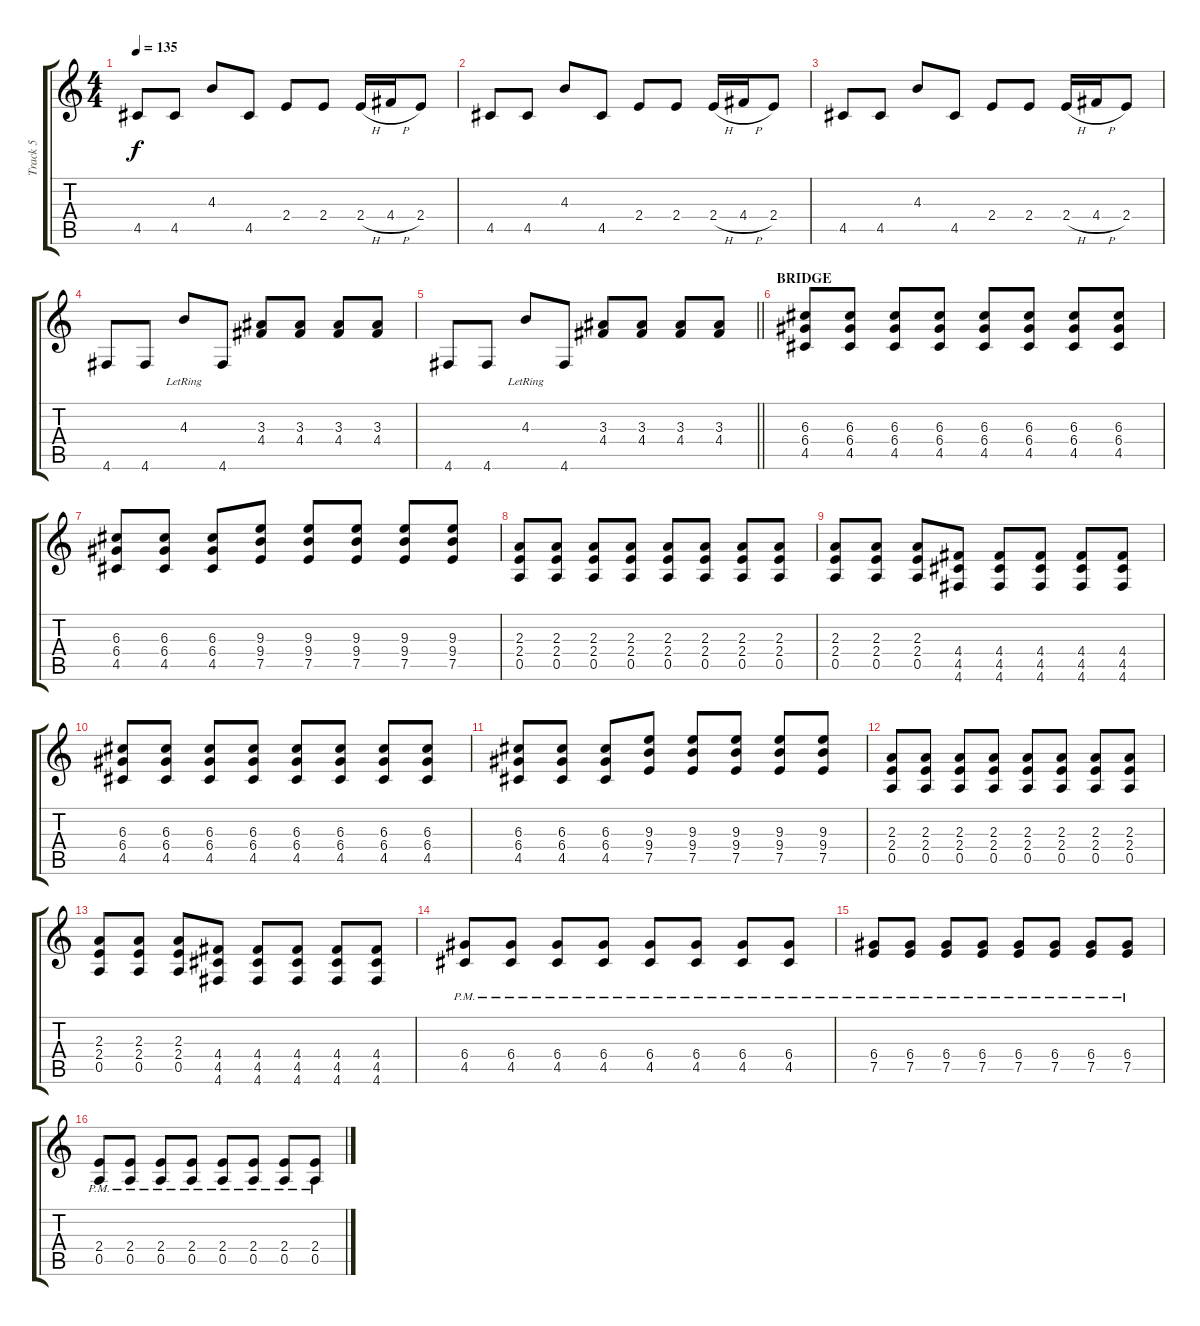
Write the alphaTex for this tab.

\track ("Track 5" "Track 5") {instrument overdrivenguitar}
\staff {score tabs}
\tuning (E4 B3 G3 D3 A2 D2) {hide}
\ts (4 4)
\tempo 135
\clef g2
\ks c
4.5.8{dy f} 4.5.8 4.3.8 4.5.8 2.4.8 2.4.8 2.4{h}.16 4.4{h}.16 2.4.8 |
4.5.8 4.5.8 4.3.8 4.5.8 2.4.8 2.4.8 2.4{h}.16 4.4{h}.16 2.4.8 |
4.5.8 4.5.8 4.3.8 4.5.8 2.4.8 2.4.8 2.4{h}.16 4.4{h}.16 2.4.8 |
4.6.8 4.6.8 4.3{lr}.8 4.6.8 (3.3 4.4).8 (3.3 4.4).8 (3.3 4.4).8 (3.3 4.4).8 |
\barLineRight lightlight
4.6.8 4.6.8 4.3{lr}.8 4.6.8 (3.3 4.4).8 (3.3 4.4).8 (3.3 4.4).8 (3.3 4.4).8 |
\section ("" "BRIDGE")
(6.3 6.4 4.5).8 (6.3 6.4 4.5).8 (6.3 6.4 4.5).8 (6.3 6.4 4.5).8 (6.3 6.4 4.5).8 (6.3 6.4 4.5).8 (6.3 6.4 4.5).8 (6.3 6.4 4.5).8 |
(6.3 6.4 4.5).8 (6.3 6.4 4.5).8 (6.3 6.4 4.5).8 (9.3 9.4 7.5).8 (9.3 9.4 7.5).8 (9.3 9.4 7.5).8 (9.3 9.4 7.5).8 (9.3 9.4 7.5).8 |
(2.3 2.4 0.5).8 (2.3 2.4 0.5).8 (2.3 2.4 0.5).8 (2.3 2.4 0.5).8 (2.3 2.4 0.5).8 (2.3 2.4 0.5).8 (2.3 2.4 0.5).8 (2.3 2.4 0.5).8 |
(2.3 2.4 0.5).8 (2.3 2.4 0.5).8 (2.3 2.4 0.5).8 (4.4 4.5 4.6).8 (4.4 4.5 4.6).8 (4.4 4.5 4.6).8 (4.4 4.5 4.6).8 (4.4 4.5 4.6).8 |
(6.3 6.4 4.5).8 (6.3 6.4 4.5).8 (6.3 6.4 4.5).8 (6.3 6.4 4.5).8 (6.3 6.4 4.5).8 (6.3 6.4 4.5).8 (6.3 6.4 4.5).8 (6.3 6.4 4.5).8 |
(6.3 6.4 4.5).8 (6.3 6.4 4.5).8 (6.3 6.4 4.5).8 (9.3 9.4 7.5).8 (9.3 9.4 7.5).8 (9.3 9.4 7.5).8 (9.3 9.4 7.5).8 (9.3 9.4 7.5).8 |
(2.3 2.4 0.5).8 (2.3 2.4 0.5).8 (2.3 2.4 0.5).8 (2.3 2.4 0.5).8 (2.3 2.4 0.5).8 (2.3 2.4 0.5).8 (2.3 2.4 0.5).8 (2.3 2.4 0.5).8 |
(2.3 2.4 0.5).8 (2.3 2.4 0.5).8 (2.3 2.4 0.5).8 (4.4 4.5 4.6).8 (4.4 4.5 4.6).8 (4.4 4.5 4.6).8 (4.4 4.5 4.6).8 (4.4 4.5 4.6).8 |
(6.4{pm} 4.5{pm}).8 (6.4{pm} 4.5{pm}).8 (6.4{pm} 4.5{pm}).8 (6.4{pm} 4.5{pm}).8 (6.4{pm} 4.5{pm}).8 (6.4{pm} 4.5{pm}).8 (6.4{pm} 4.5{pm}).8 (6.4{pm} 4.5{pm}).8 |
(6.4{pm} 7.5{pm}).8 (6.4{pm} 7.5{pm}).8 (6.4{pm} 7.5{pm}).8 (6.4{pm} 7.5{pm}).8 (6.4{pm} 7.5{pm}).8 (6.4{pm} 7.5{pm}).8 (6.4{pm} 7.5{pm}).8 (6.4{pm} 7.5{pm}).8 |
(2.4{pm} 0.5{pm}).8 (2.4{pm} 0.5{pm}).8 (2.4{pm} 0.5{pm}).8 (2.4{pm} 0.5{pm}).8 (2.4{pm} 0.5{pm}).8 (2.4{pm} 0.5{pm}).8 (2.4{pm} 0.5{pm}).8 (2.4{pm} 0.5{pm}).8
